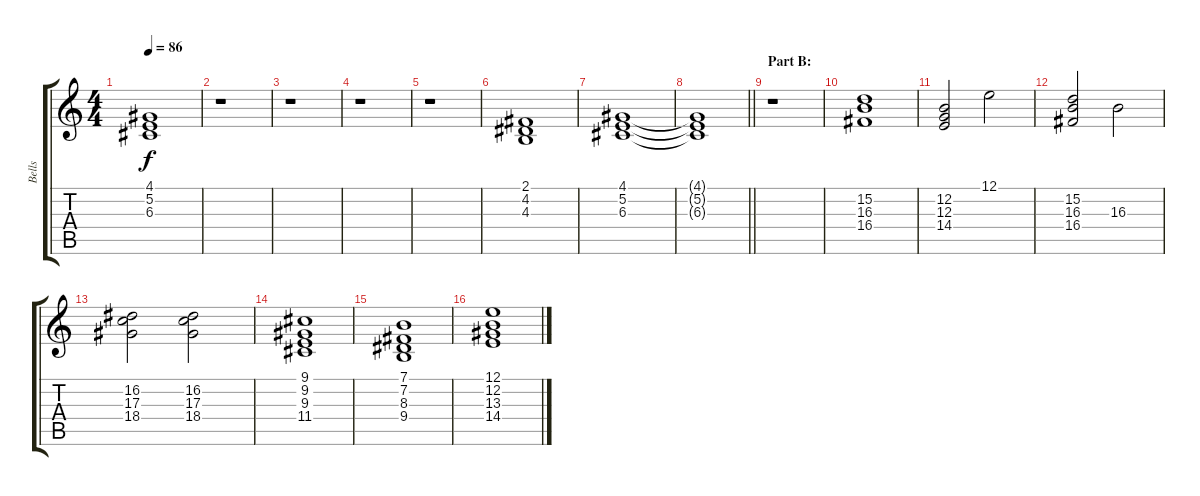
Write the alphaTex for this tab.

\track ("Bells" "Bells") {instrument tubularbells}
\staff {score tabs}
\tuning (E4 B3 G3 D3 A2 E2) {hide}
\ts (4 4)
\tempo 86
\clef g2
\ks c
(4.1 5.2 6.3).1{dy f} |
r.1 |
r.1 |
r.1 |
r.1 |
(2.1 4.2 4.3).1 |
(4.1 5.2 6.3).1 |
\barLineRight lightlight
(4.1{t} 5.2{t} 6.3{t}).1 |
\section ("" "Part B:")
r.1 |
(15.2 16.3 16.4).1 |
(12.2 12.3 14.4).2 12.1.2 |
(15.2 16.3 16.4).2 16.3.2 |
(16.2 17.3 18.4).2 (16.2 17.3 18.4).2 |
(9.1 9.2 9.3 11.4).1 |
(7.1 7.2 8.3 9.4).1 |
(12.1 12.2 13.3 14.4).1
